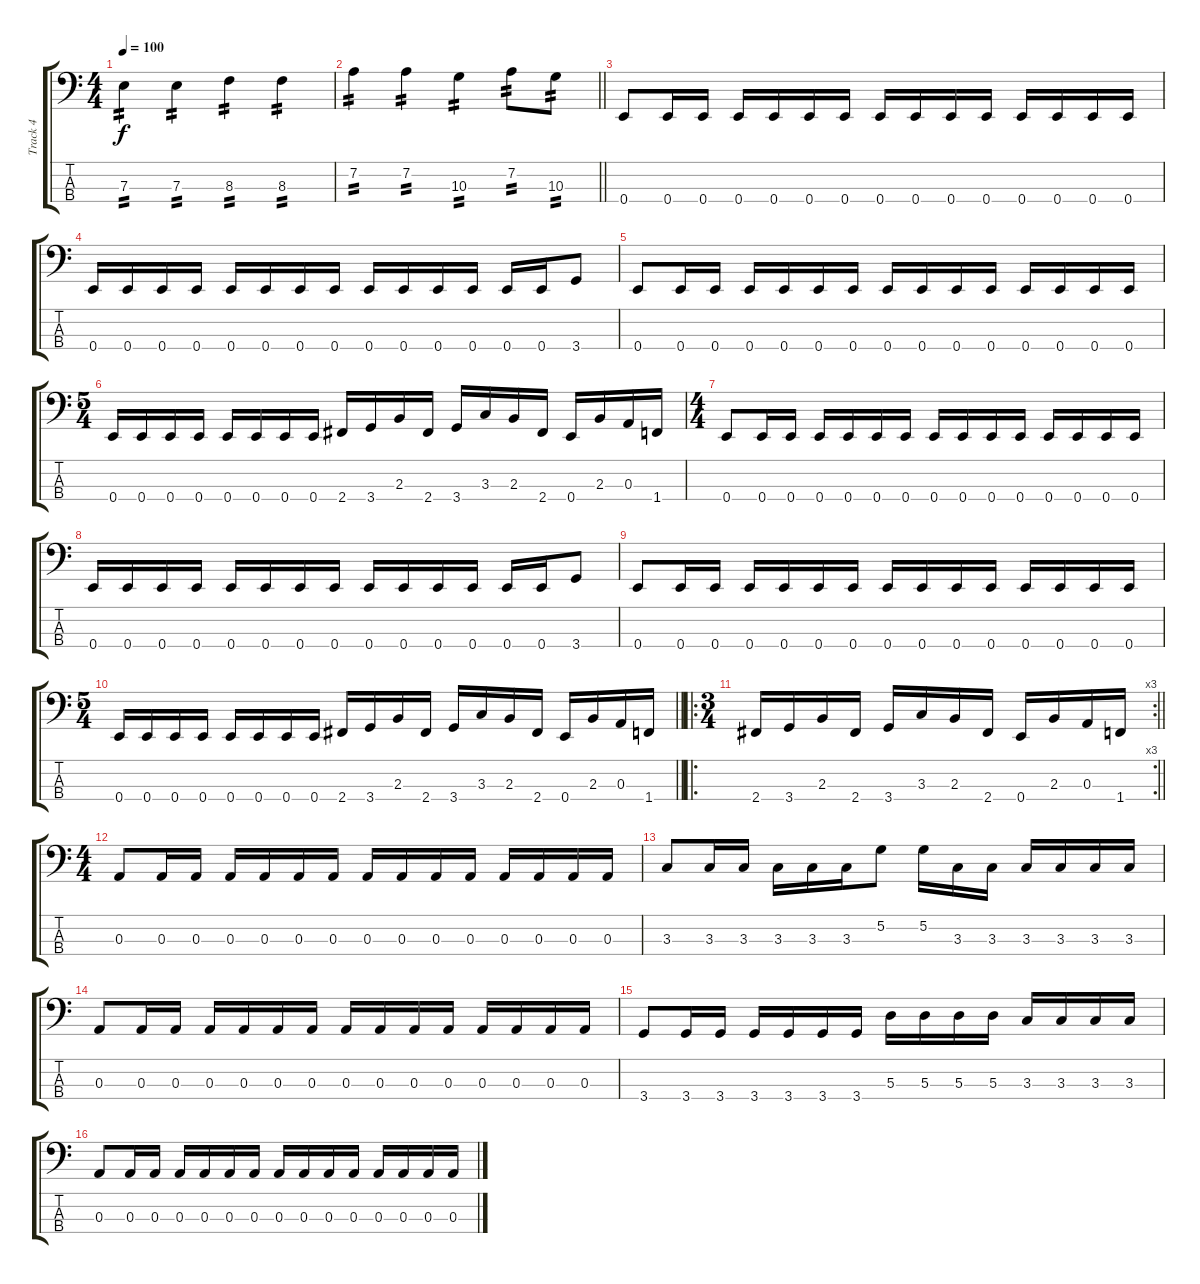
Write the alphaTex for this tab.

\track ("Track 4" "Track 4") {instrument electricbassfinger}
\staff {score tabs}
\tuning (G2 D2 A1 E1) {hide}
\ts (4 4)
\tempo 100
\clef f4
\ks c
7.3.4{tp 2 dy f} 7.3.4{tp 2} 8.3.4{tp 2} 8.3.4{tp 2} |
\barLineRight lightlight
7.2.4{tp 2} 7.2.4{tp 2} 10.3.4{tp 2} 7.2.8{tp 2} 10.3.8{tp 2} |
\section ("" "")
0.4.8 0.4.16 0.4.16 0.4.16 0.4.16 0.4.16 0.4.16 0.4.16 0.4.16 0.4.16 0.4.16 0.4.16 0.4.16 0.4.16 0.4.16 |
0.4.16 0.4.16 0.4.16 0.4.16 0.4.16 0.4.16 0.4.16 0.4.16 0.4.16 0.4.16 0.4.16 0.4.16 0.4.16 0.4.16 3.4.8 |
0.4.8 0.4.16 0.4.16 0.4.16 0.4.16 0.4.16 0.4.16 0.4.16 0.4.16 0.4.16 0.4.16 0.4.16 0.4.16 0.4.16 0.4.16 |
\ts (5 4)
0.4.16 0.4.16 0.4.16 0.4.16 0.4.16 0.4.16 0.4.16 0.4.16 2.4.16 3.4.16 2.3.16 2.4.16 3.4.16 3.3.16 2.3.16 2.4.16 0.4.16 2.3.16 0.3.16 1.4.16 |
\ts (4 4)
0.4.8 0.4.16 0.4.16 0.4.16 0.4.16 0.4.16 0.4.16 0.4.16 0.4.16 0.4.16 0.4.16 0.4.16 0.4.16 0.4.16 0.4.16 |
0.4.16 0.4.16 0.4.16 0.4.16 0.4.16 0.4.16 0.4.16 0.4.16 0.4.16 0.4.16 0.4.16 0.4.16 0.4.16 0.4.16 3.4.8 |
0.4.8 0.4.16 0.4.16 0.4.16 0.4.16 0.4.16 0.4.16 0.4.16 0.4.16 0.4.16 0.4.16 0.4.16 0.4.16 0.4.16 0.4.16 |
\ts (5 4)
\barLineRight lightlight
0.4.16 0.4.16 0.4.16 0.4.16 0.4.16 0.4.16 0.4.16 0.4.16 2.4.16 3.4.16 2.3.16 2.4.16 3.4.16 3.3.16 2.3.16 2.4.16 0.4.16 2.3.16 0.3.16 1.4.16 |
\ro
\rc 3
\ts (3 4)
\section ("" "")
\barLineRight lightlight
2.4.16 3.4.16 2.3.16 2.4.16 3.4.16 3.3.16 2.3.16 2.4.16 0.4.16 2.3.16 0.3.16 1.4.16 |
\ts (4 4)
\section ("" "")
0.3.8 0.3.16 0.3.16 0.3.16 0.3.16 0.3.16 0.3.16 0.3.16 0.3.16 0.3.16 0.3.16 0.3.16 0.3.16 0.3.16 0.3.16 |
3.3.8 3.3.16 3.3.16 3.3.16 3.3.16 3.3.16 5.2.8 5.2.16 3.3.16 3.3.16 3.3.16 3.3.16 3.3.16 3.3.16 |
0.3.8 0.3.16 0.3.16 0.3.16 0.3.16 0.3.16 0.3.16 0.3.16 0.3.16 0.3.16 0.3.16 0.3.16 0.3.16 0.3.16 0.3.16 |
3.4.8 3.4.16 3.4.16 3.4.16 3.4.16 3.4.16 3.4.16 5.3.16 5.3.16 5.3.16 5.3.16 3.3.16 3.3.16 3.3.16 3.3.16 |
0.3.8 0.3.16 0.3.16 0.3.16 0.3.16 0.3.16 0.3.16 0.3.16 0.3.16 0.3.16 0.3.16 0.3.16 0.3.16 0.3.16 0.3.16
